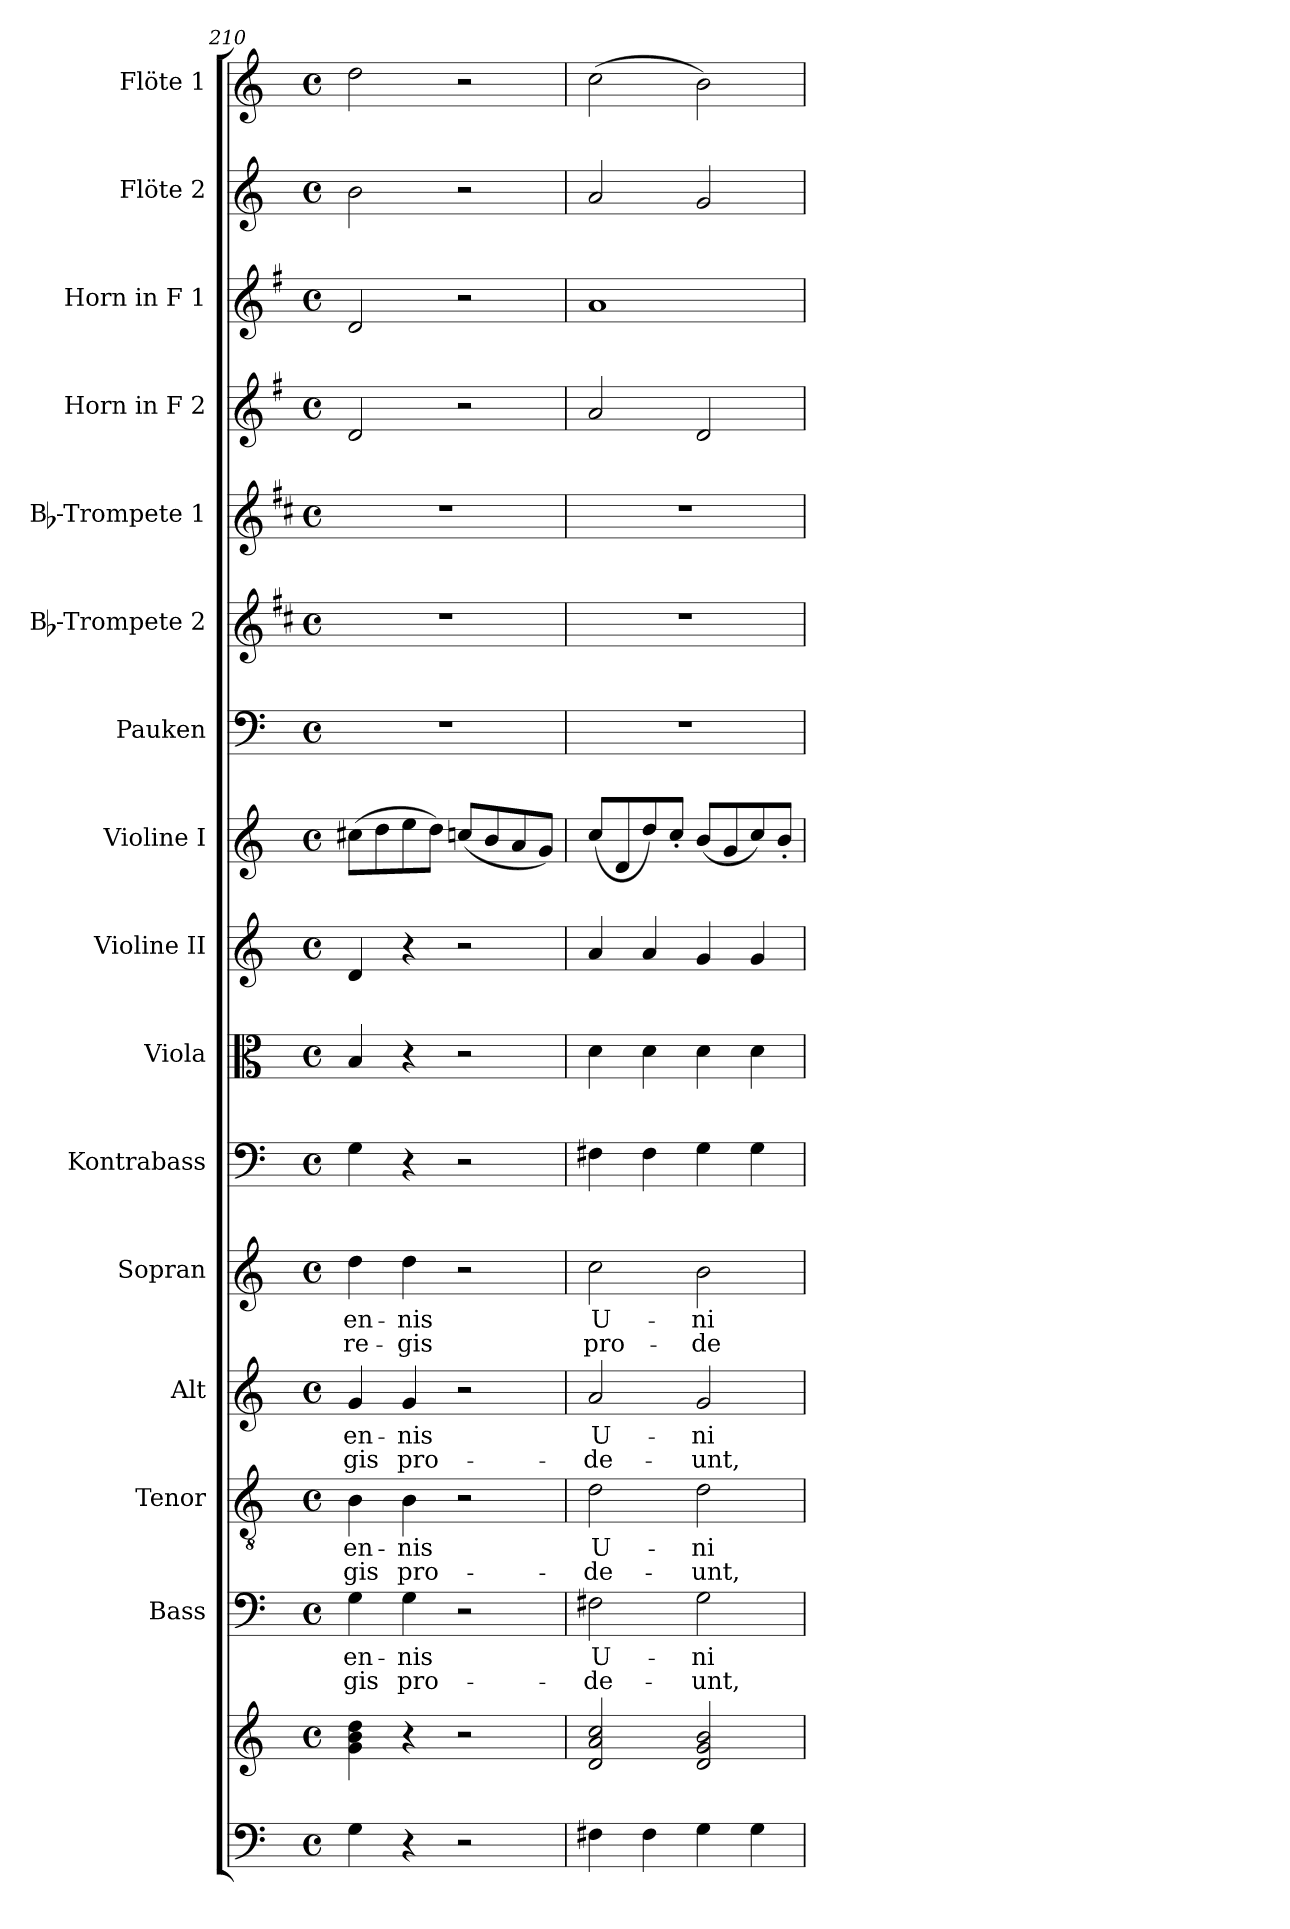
**kern	**kern	**kern	**text	**text	**kern	**text	**text	**kern	**text	**text	**kern	**text	**text	**kern	**kern	**kern	**kern	**kern	**kern	**kern	**kern	**kern	**kern	**kern
*part16	*part16	*part15	*part15	*part15	*part14	*part14	*part14	*part13	*part13	*part13	*part12	*part12	*part12	*part11	*part10	*part9	*part8	*part7	*part6	*part5	*part4	*part3	*part2	*part1
*staff17	*staff16	*staff15	*staff15	*staff15	*staff14	*staff14	*staff14	*staff13	*staff13	*staff13	*staff12	*staff12	*staff12	*staff11	*staff10	*staff9	*staff8	*staff7	*staff6	*staff5	*staff4	*staff3	*staff2	*staff1
*	*	*I"Bass	*	*	*I"Tenor	*	*	*I"Alt	*	*	*I"Sopran	*	*	*I"Kontrabass	*I"Viola	*I"Violine II	*I"Violine I	*I"Pauken	*I"Bb-Trompete 2	*I"Bb-Trompete 1	*I"Horn in F 2	*I"Horn in F 1	*I"Flöte 2	*I"Flöte 1
*	*	*I'B.	*	*	*I'T.	*	*	*I'A.	*	*	*I'S.	*	*	*I'Kb.	*I'Vla.	*I'Vl. II	*I'Vl. I	*I'Pk.	*I'Bb Trp. 2	*I'Bb Trp. 1	*	*	*I'Fl. 2	*I'Fl. 1
*clefF4	*clefG2	*clefF4	*	*	*clefGv2	*	*	*clefG2	*	*	*clefG2	*	*	*clefF4	*clefC3	*clefG2	*clefG2	*clefF4	*clefG2	*clefG2	*clefG2	*clefG2	*clefG2	*clefG2
*	*	*	*	*	*	*	*	*	*	*	*	*	*	*ITrd7c12	*	*	*	*	*ITrd1c2	*ITrd1c2	*ITrd4c7	*ITrd4c7	*	*
*k[]	*k[]	*k[]	*	*	*k[]	*	*	*k[]	*	*	*k[]	*	*	*k[]	*k[]	*k[]	*k[]	*k[]	*k[]	*k[]	*k[]	*k[]	*k[]	*k[]
*C:	*C:	*C:	*	*	*C:	*	*	*C:	*	*	*C:	*	*	*C:	*C:	*C:	*C:	*C:	*C:	*C:	*C:	*C:	*C:	*C:
*M4/4	*M4/4	*M4/4	*	*	*M4/4	*	*	*M4/4	*	*	*M4/4	*	*	*M4/4	*M4/4	*M4/4	*M4/4	*M4/4	*M4/4	*M4/4	*M4/4	*M4/4	*M4/4	*M4/4
*met(c)	*met(c)	*met(c)	*	*	*met(c)	*	*	*met(c)	*	*	*met(c)	*	*	*met(c)	*met(c)	*met(c)	*met(c)	*met(c)	*met(c)	*met(c)	*met(c)	*met(c)	*met(c)	*met(c)
=210	=210	=210	=210	=210	=210	=210	=210	=210	=210	=210	=210	=210	=210	=210	=210	=210	=210	=210	=210	=210	=210	=210	=210	=210
!	!	!	!LO:LY:b	!LO:LY:b	!	!LO:LY:b	!LO:LY:b	!	!LO:LY:b	!LO:LY:b	!	!LO:LY:b	!LO:LY:b	!	!	!	!	!	!	!	!	!	!	!
4G\	4g\ 4b\ 4dd\	4G\	-en-	-gis	4B\	-en-	-gis	4g/	-en-	-gis	4dd\	-en-	re-	4GG\	4B/	4d/	(>8cc#X\L	1r	1r	1r	2G/	2G/	2b\	2dd\
.	.	.	.	.	.	.	.	.	.	.	.	.	.	.	.	.	8dd\	.	.	.	.	.	.	.
!	!	!	!LO:LY:b	!LO:LY:b	!	!LO:LY:b	!LO:LY:b	!	!LO:LY:b	!LO:LY:b	!	!LO:LY:b	!LO:LY:b	!	!	!	!	!	!	!	!	!	!	!
4r	4r	4G\	-nis	pro-	4B\	-nis	pro-	4g/	-nis	pro-	4dd\	-nis	-gis	4r	4r	4r	8ee\	.	.	.	.	.	.	.
.	.	.	.	.	.	.	.	.	.	.	.	.	.	.	.	.	8dd\J)	.	.	.	.	.	.	.
2r	2r	2r	.	.	2r	.	.	2r	.	.	2r	.	.	2r	2r	2r	(<8ccn/L	.	.	.	2r	2r	2r	2r
.	.	.	.	.	.	.	.	.	.	.	.	.	.	.	.	.	8b/	.	.	.	.	.	.	.
.	.	.	.	.	.	.	.	.	.	.	.	.	.	.	.	.	8a/	.	.	.	.	.	.	.
.	.	.	.	.	.	.	.	.	.	.	.	.	.	.	.	.	8g/J)	.	.	.	.	.	.	.
=211	=211	=211	=211	=211	=211	=211	=211	=211	=211	=211	=211	=211	=211	=211	=211	=211	=211	=211	=211	=211	=211	=211	=211	=211
!	!	!	!LO:LY:b	!LO:LY:b	!	!LO:LY:b	!LO:LY:b	!	!LO:LY:b	!LO:LY:b	!	!LO:LY:b	!LO:LY:b	!	!	!	!	!	!	!	!	!	!	!
4F#X\	2d/ 2a/ 2cc/	2F#X\	U-	-de-	2d\	U-	-de-	2a/	U-	-de-	2cc\	U-	pro-	4FF#X\	4d\	4a/	(<8cc/L	1r	1r	1r	2d/	1d	2a/	(>2cc\
.	.	.	.	.	.	.	.	.	.	.	.	.	.	.	.	.	8d/	.	.	.	.	.	.	.
4F#\	.	.	.	.	.	.	.	.	.	.	.	.	.	4FF#\	4d\	4a/	8dd/)	.	.	.	.	.	.	.
.	.	.	.	.	.	.	.	.	.	.	.	.	.	.	.	.	8cc'</J	.	.	.	.	.	.	.
!	!	!	!LO:LY:b	!LO:LY:b	!	!LO:LY:b	!LO:LY:b	!	!LO:LY:b	!LO:LY:b	!	!LO:LY:b	!LO:LY:b	!	!	!	!	!	!	!	!	!	!	!
4G\	2d/ 2g/ 2b/	2G\	-ni-	-unt,	2d\	-ni-	-unt,	2g/	-ni-	-unt,	2b\	-ni-	-de-	4GG\	4d\	4g/	(<8b/L	.	.	.	2G/	.	2g/	2b\)
.	.	.	.	.	.	.	.	.	.	.	.	.	.	.	.	.	8g/	.	.	.	.	.	.	.
4G\	.	.	.	.	.	.	.	.	.	.	.	.	.	4GG\	4d\	4g/	8cc/)	.	.	.	.	.	.	.
.	.	.	.	.	.	.	.	.	.	.	.	.	.	.	.	.	8b'</J	.	.	.	.	.	.	.
=	=	=	=	=	=	=	=	=	=	=	=	=	=	=	=	=	=	=	=	=	=	=	=	=
*-	*-	*-	*-	*-	*-	*-	*-	*-	*-	*-	*-	*-	*-	*-	*-	*-	*-	*-	*-	*-	*-	*-	*-	*-
